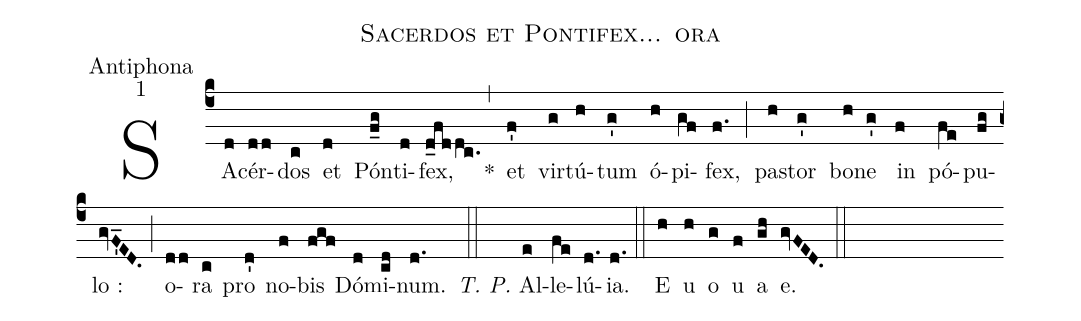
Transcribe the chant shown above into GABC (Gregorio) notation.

name:Sacerdos et Pontifex... ora;
office-part:Antiphona;
mode:1;
%%
(c4) SA(d)cér(dd)dos(c) et(d) Pón(f_g)ti(d)fex,(d_fddc.) <clear>*(,) et(f') vir(g)tú(h)tum(g') ó(h)pi(gf)fex,(f.) (;) pa(h)stor(g') bo(h)ne(g') in(f) pó(fe)pu(fg)lo :(gvF'_ED.) (;) o(dd)ra(c) pro(d') no(f)bis(fgf) Dó(d)mi(cd)num.(d.) (::) <i>T. P.</i> Al(e)le(fe)lú(d.){ia}.(d.) (::) <eu>E(h) u(h) o(g) u(f) a(gh) e.</eu>(gvFED.) (::)
